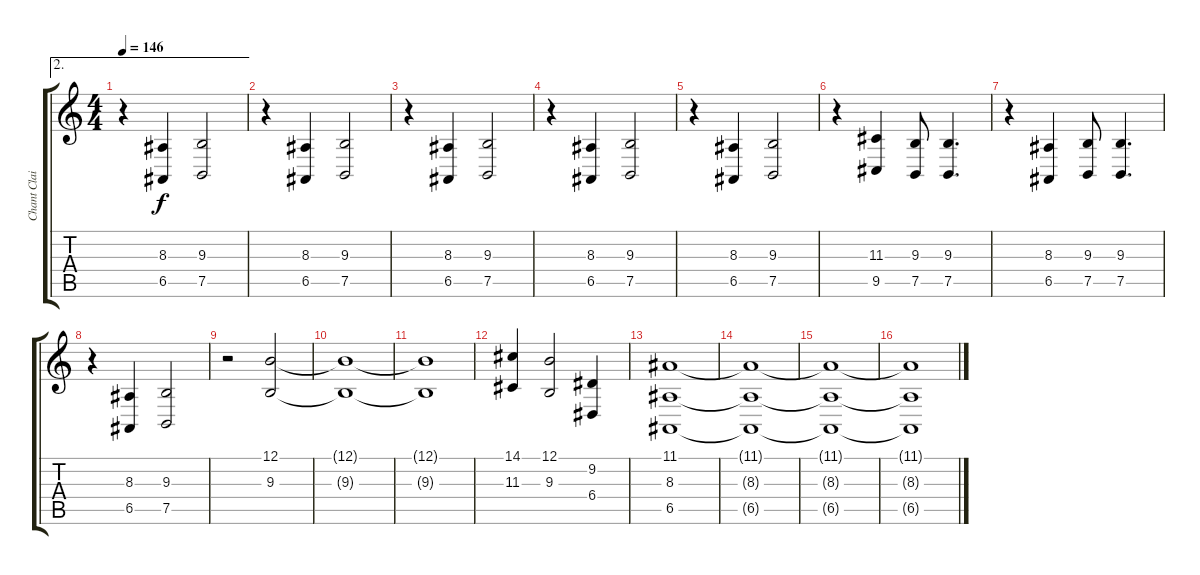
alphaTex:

\track ("Chant Clair" "Chant Clai") {instrument synthstrings1}
\staff {score tabs}
\tuning (B3 Gb3 D3 A2 E2 B1) {hide}
\ae 2
\ts (4 4)
\tempo 146
\clef g2
\ks c
r.4{dy f} (8.3 6.5).4 (9.3 7.5).2 |
r.4 (8.3 6.5).4 (9.3 7.5).2 |
r.4 (8.3 6.5).4 (9.3 7.5).2 |
r.4 (8.3 6.5).4 (9.3 7.5).2 |
r.4 (8.3 6.5).4 (9.3 7.5).2 |
r.4 (11.3 9.5).4 (9.3 7.5).8 (9.3 7.5).4{d} |
r.4 (8.3 6.5).4 (9.3 7.5).8 (9.3 7.5).4{d} |
r.4 (8.3 6.5).4 (9.3 7.5).2 |
r.2 (12.1 9.3).2 |
(12.1{t} 9.3{t}).1 |
(12.1{t} 9.3{t}).1 |
(14.1 11.3).4 (12.1 9.3).2 (9.2 6.4).4 |
(11.1 8.3 6.5).1 |
(11.1{t} 8.3{t} 6.5{t}).1 |
(11.1{t} 8.3{t} 6.5{t}).1 |
(11.1{t} 8.3{t} 6.5{t}).1
